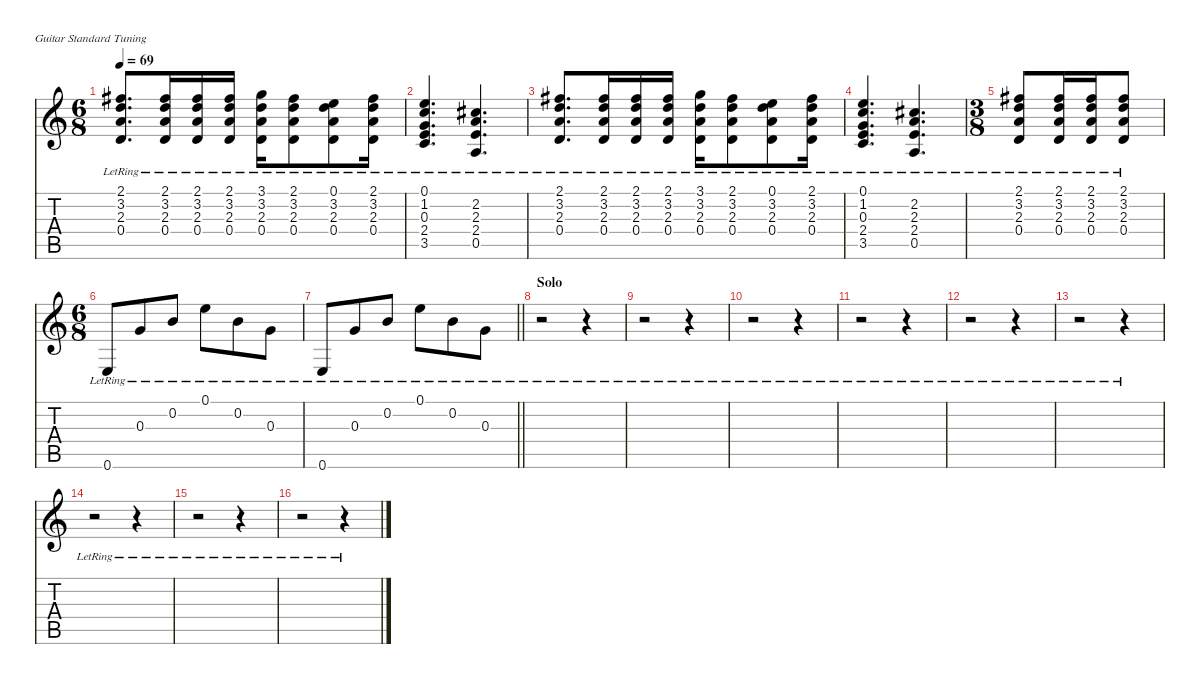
\defaultSystemsLayout 4
\hideDynamics
\bracketExtendMode nobrackets
\singleTrackTrackNamePolicy hidden
\multiTrackTrackNamePolicy hidden
\otherSystemsTrackNameOrientation horizontal
\track ("Guitar 2" "s.guit.") {instrument acousticguitarsteel}
\staff {score tabs}
\tuning (E4 B3 G3 D3 A2 E2)
\ts (6 8)
\tempo 69
\clef g2
\ks c
(2.1{lr acc #} 3.2{lr} 2.3{lr} 0.4{lr}).8{d dy f beam Up} (2.1{lr acc #} 3.2{lr} 2.3{lr} 0.4{lr}).16{beam Up} (2.1{lr acc #} 3.2{lr} 2.3{lr} 0.4{lr}).16{beam Up} (2.1{lr acc #} 3.2{lr} 2.3{lr} 0.4{lr}).16{beam Up} (3.1{lr} 3.2{lr} 2.3{lr} 0.4{lr}).16{beam Down} (2.1{lr acc #} 3.2{lr} 2.3{lr} 0.4{lr}).8{beam Down} (0.1{lr} 3.2{lr} 2.3{lr} 0.4{lr}).8{beam Down} (2.1{lr acc #} 3.2{lr} 2.3{lr} 0.4{lr}).16{beam Down} |
(0.1{lr} 1.2{lr} 0.3{lr} 2.4{lr} 3.5{lr}).4{d beam Up} (2.2{lr acc #} 2.3{lr} 2.4{lr} 0.5{lr}).4{d beam Up} |
(2.1{lr acc #} 3.2{lr} 2.3{lr} 0.4{lr}).8{d beam Up} (2.1{lr acc #} 3.2{lr} 2.3{lr} 0.4{lr}).16{beam Up} (2.1{lr acc #} 3.2{lr} 2.3{lr} 0.4{lr}).16{beam Up} (2.1{lr acc #} 3.2{lr} 2.3{lr} 0.4{lr}).16{beam Up} (3.1{lr} 3.2{lr} 2.3{lr} 0.4{lr}).16{beam Down} (2.1{lr acc #} 3.2{lr} 2.3{lr} 0.4{lr}).8{beam Down} (0.1{lr} 3.2{lr} 2.3{lr} 0.4{lr}).8{beam Down} (2.1{lr acc #} 3.2{lr} 2.3{lr} 0.4{lr}).16{beam Down} |
(0.1{lr} 1.2{lr} 0.3{lr} 2.4{lr} 3.5{lr}).4{d beam Up} (2.2{lr acc #} 2.3{lr} 2.4{lr} 0.5{lr}).4{d beam Up} |
\ts (3 8)
\beaming (8 3)
(2.1{lr acc #} 3.2{lr} 2.3{lr} 0.4{lr}).8{beam Up} (2.1{lr acc #} 3.2{lr} 2.3{lr} 0.4{lr}).16{beam Up} (2.1{lr acc #} 3.2{lr} 2.3{lr} 0.4{lr}).16{beam Up} (2.1{lr acc #} 3.2{lr} 2.3{lr} 0.4{lr}).8{beam Up} |
\ts (6 8)
\beaming (8 3 3)
0.6{lr}.8{beam Up} 0.3{lr}.8{beam Up} 0.2{lr}.8{beam Up} 0.1{lr}.8{beam Down} 0.2{lr}.8{beam Down} 0.3{lr}.8{beam Down} |
\barLineRight lightlight
0.6{lr}.8{beam Up} 0.3{lr}.8{beam Up} 0.2{lr}.8{beam Up} 0.1{lr}.8{beam Down} 0.2{lr}.8{beam Down} 0.3{lr}.8{beam Down} |
\section ("" "Solo")
r.2{beam Down} r.4{beam Down} |
r.2{beam Down} r.4{beam Down} |
r.2{beam Down} r.4{beam Down} |
r.2{beam Down} r.4{beam Down} |
r.2{beam Down} r.4{beam Down} |
r.2{beam Down} r.4{beam Down} |
r.2{beam Down} r.4{beam Down} |
r.2{beam Down} r.4{beam Down} |
r.2{beam Down} r.4{beam Down}
